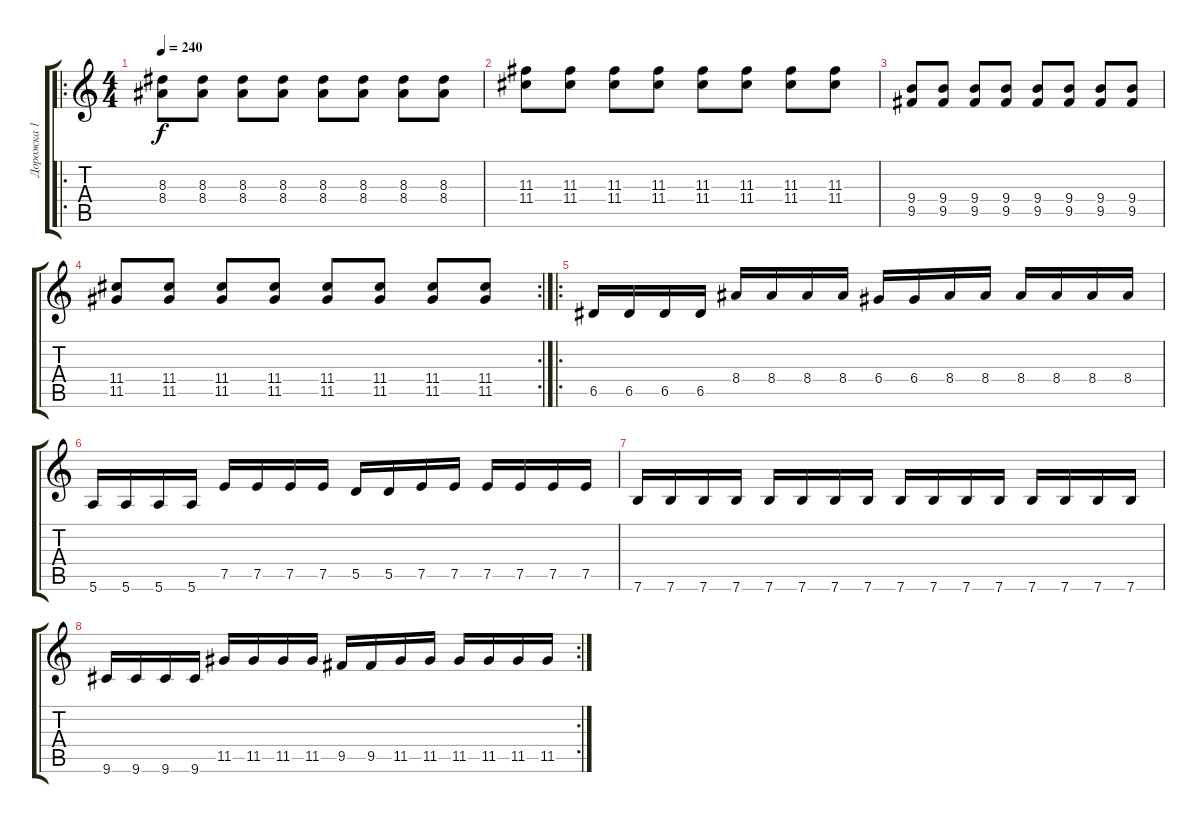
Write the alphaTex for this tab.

\track ("Дорожка 1" "Дорожка 1") {instrument overdrivenguitar}
\staff {score tabs}
\tuning (E4 B3 G3 D3 A2 E2) {hide}
\ro
\ts (4 4)
\tempo 240
\clef g2
\ks c
(8.3 8.4).8{dy f} (8.3 8.4).8 (8.3 8.4).8 (8.3 8.4).8 (8.3 8.4).8 (8.3 8.4).8 (8.3 8.4).8 (8.3 8.4).8 |
(11.3 11.4).8 (11.3 11.4).8 (11.3 11.4).8 (11.3 11.4).8 (11.3 11.4).8 (11.3 11.4).8 (11.3 11.4).8 (11.3 11.4).8 |
(9.4 9.5).8 (9.4 9.5).8 (9.4 9.5).8 (9.4 9.5).8 (9.4 9.5).8 (9.4 9.5).8 (9.4 9.5).8 (9.4 9.5).8 |
\rc 2
(11.4 11.5).8 (11.4 11.5).8 (11.4 11.5).8 (11.4 11.5).8 (11.4 11.5).8 (11.4 11.5).8 (11.4 11.5).8 (11.4 11.5).8 |
\ro
6.5.16 6.5.16 6.5.16 6.5.16 8.4.16 8.4.16 8.4.16 8.4.16 6.4.16 6.4.16 8.4.16 8.4.16 8.4.16 8.4.16 8.4.16 8.4.16 |
5.6.16 5.6.16 5.6.16 5.6.16 7.5.16 7.5.16 7.5.16 7.5.16 5.5.16 5.5.16 7.5.16 7.5.16 7.5.16 7.5.16 7.5.16 7.5.16 |
7.6.16 7.6.16 7.6.16 7.6.16 7.6.16 7.6.16 7.6.16 7.6.16 7.6.16 7.6.16 7.6.16 7.6.16 7.6.16 7.6.16 7.6.16 7.6.16 |
\rc 2
9.6.16 9.6.16 9.6.16 9.6.16 11.5.16 11.5.16 11.5.16 11.5.16 9.5.16 9.5.16 11.5.16 11.5.16 11.5.16 11.5.16 11.5.16 11.5.16
